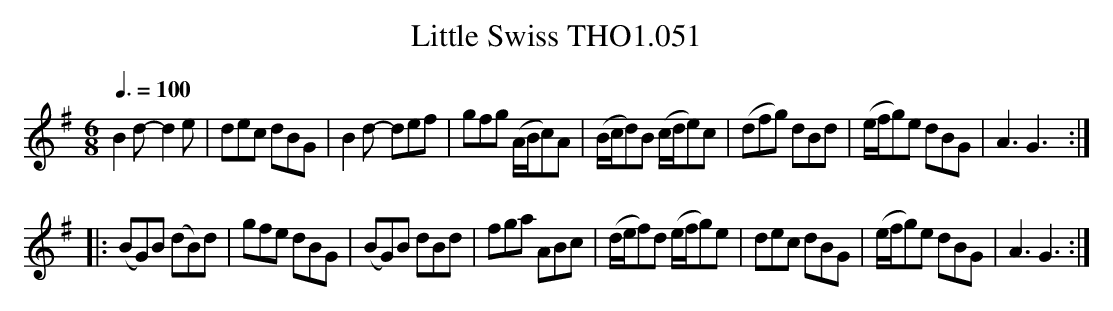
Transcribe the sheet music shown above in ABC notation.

X:1
T:Little Swiss THO1.051
M:6/8
L:1/8
Q:3/8=100
K:G
B2d- d2 e|dec dBG|B2 d- def|gfg (A/B/c)A|\
(B/c/d)B (c/d/e)c|(dfg) dBd|(e/f/g)e dBG|A3G3:|
|:(BG)B (dB)d|gfe dBG|(BG)B dBd|fga ABc|\
(d/e/f)d (e/f/g)e|dec dBG|(e/f/g)e dBG|A3G3:|
